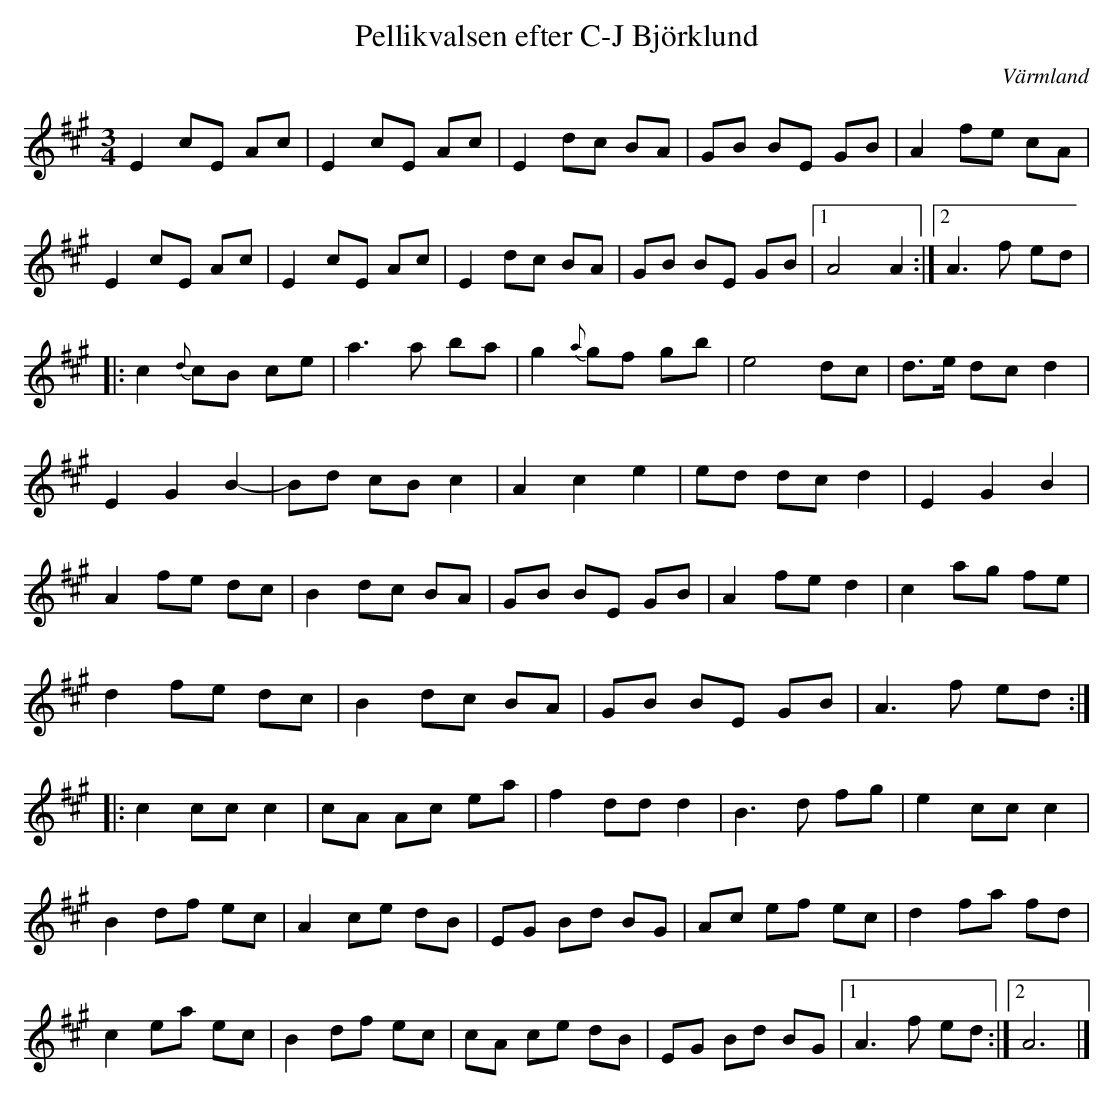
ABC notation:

X:1
T:Pellikvalsen efter C-J Björklund
O:Värmland
M:3/4
L:1/8
K:A
E2 cE Ac|E2 cE Ac|E2 dc BA|GB BE GB|A2 fe cA|
E2 cE Ac|E2 cE Ac|E2 dc BA|GB BE GB|1 A4 A2:|2 A3 f ed|
|:c2 {d}cB ce|a3 a ba|g2 {a}gf gb|e4 dc|d>e dc d2|
E2 G2 B2-|Bd cB c2|A2 c2 e2|ed dc d2|E2 G2 B2|
A2 fe dc|B2 dc BA|GB BE GB|A2 fe d2|c2 ag fe|
d2 fe dc|B2 dc BA|GB BE GB|A3 f ed:|
|:c2 cc c2|cA Ac ea|f2 dd d2|B3 d fg|e2 cc c2|
B2 df ec|A2 ce dB|EG Bd BG|Ac ef ec|d2 fa fd|
c2 ea ec|B2 df ec|cA ce dB|EG Bd BG|1 A3 f ed:|2 A6|]
